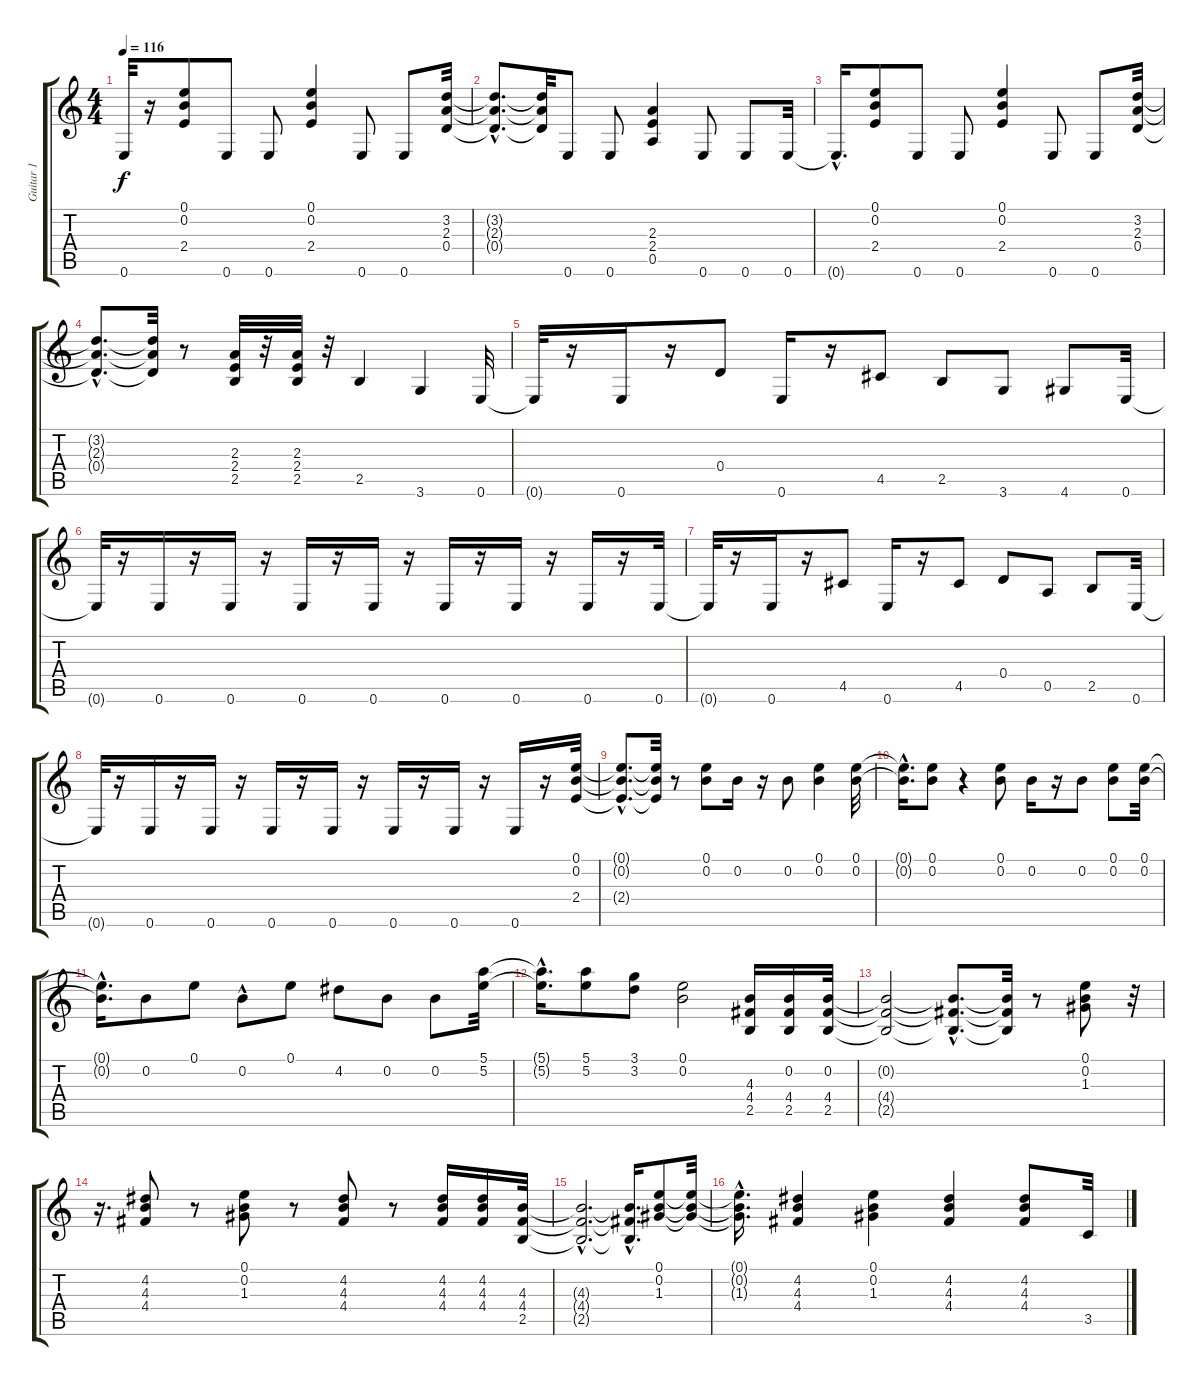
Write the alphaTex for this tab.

\track ("Guitar 1" "Guitar 1") {instrument distortionguitar}
\staff {score tabs}
\tuning (E4 B3 G3 D3 A2 E2) {hide}
\ts (4 4)
\tempo 116
\clef g2
\ks c
0.6{t}.32{dy f} r.16 (0.1 0.2 2.4).8 0.6.8 0.6.8 (0.1 0.2 2.4).4 0.6.8 0.6.8 (3.2 2.3 0.4).32 |
(3.2{hac t} 2.3{hac t} 0.4{hac t}).8{d} (3.2{t} 2.3{t} 0.4{t}).32 0.6.8 0.6.8 (2.3 2.4 0.5).4 0.6.8 0.6.8 0.6.32 |
0.6{hac t}.16{d} (0.1 0.2 2.4).8 0.6.8 0.6.8 (0.1 0.2 2.4).4 0.6.8 0.6.8 (3.2 2.3 0.4).32 |
(3.2{hac t} 2.3{hac t} 0.4{hac t}).8{d} (3.2{t} 2.3{t} 0.4{t}).32 r.8 (2.3 2.4 2.5).32 r.32 (2.3 2.4 2.5).32 r.32 2.5.4 3.6.4 0.6.32 |
0.6{t}.32 r.16 0.6.16 r.16 0.4.8 0.6.16 r.16 4.5.8 2.5.8 3.6.8 4.6.8 0.6.32 |
0.6{t}.32 r.16 0.6.16 r.16 0.6.16 r.16 0.6.16 r.16 0.6.16 r.16 0.6.16 r.16 0.6.16 r.16 0.6.16 r.16 0.6.32 |
0.6{t}.32 r.16 0.6.16 r.16 4.5.8 0.6.16 r.16 4.5.8 0.4.8 0.5.8 2.5.8 0.6.32 |
0.6{t}.32 r.16 0.6.16 r.16 0.6.16 r.16 0.6.16 r.16 0.6.16 r.16 0.6.16 r.16 0.6.16 r.16 0.6.16 r.16 (0.1 0.2 2.4).32 |
(0.1{hac t} 0.2{hac t} 2.4{hac t}).8{d} (0.1{t} 0.2{t} 2.4{t}).32 r.8 (0.1 0.2).8 0.2.16 r.16 0.2.8 (0.1 0.2).4 (0.1 0.2).32 |
(0.1{hac t} 0.2{hac t}).16{d} (0.1 0.2).8 r.4 (0.1 0.2).8 0.2.16 r.16 0.2.8 (0.1 0.2).8 (0.1 0.2).32 |
(0.1{hac t} 0.2{hac t}).16{d} 0.2.8 0.1.8 0.2{hac}.8 0.1.8 4.2.8 0.2.8 0.2.8 (5.1 5.2).32 |
(5.1{hac t} 5.2{hac t}).16{d} (5.1 5.2).8 (3.1 3.2).8 (0.1 0.2).2 (4.3 4.4 2.5).16 (0.2 4.4 2.5).16 (0.2 4.4 2.5).32 |
(0.2{t} 4.4{t} 2.5{t}).2 (0.2{hac t} 4.4{hac t} 2.5{hac t}).8{d} (0.2{t} 4.4{t} 2.5{t}).32 r.8 (0.1 0.2 1.3).8 r.32 |
r.16{d} (4.2 4.3 4.4).8 r.8 (0.1 0.2 1.3).8 r.8 (4.2 4.3 4.4).8 r.8 (4.2 4.3 4.4).16 (4.2 4.3 4.4).16 (4.3 4.4 2.5).32 |
(4.3{hac t} 4.4{hac t} 2.5{hac t}).2{d} (4.3{hac t} 4.4{hac t} 2.5{hac t}).16{d} (0.1 0.2 1.3).8 (0.1{t} 0.2{t} 1.3{t}).32 |
(0.1{hac t} 0.2{hac t} 1.3{hac t}).16{d} (4.2 4.3 4.4).4 (0.1 0.2 1.3).4 (4.2 4.3 4.4).4 (4.2 4.3 4.4).8 3.5.32{instrument electricbasspick}
